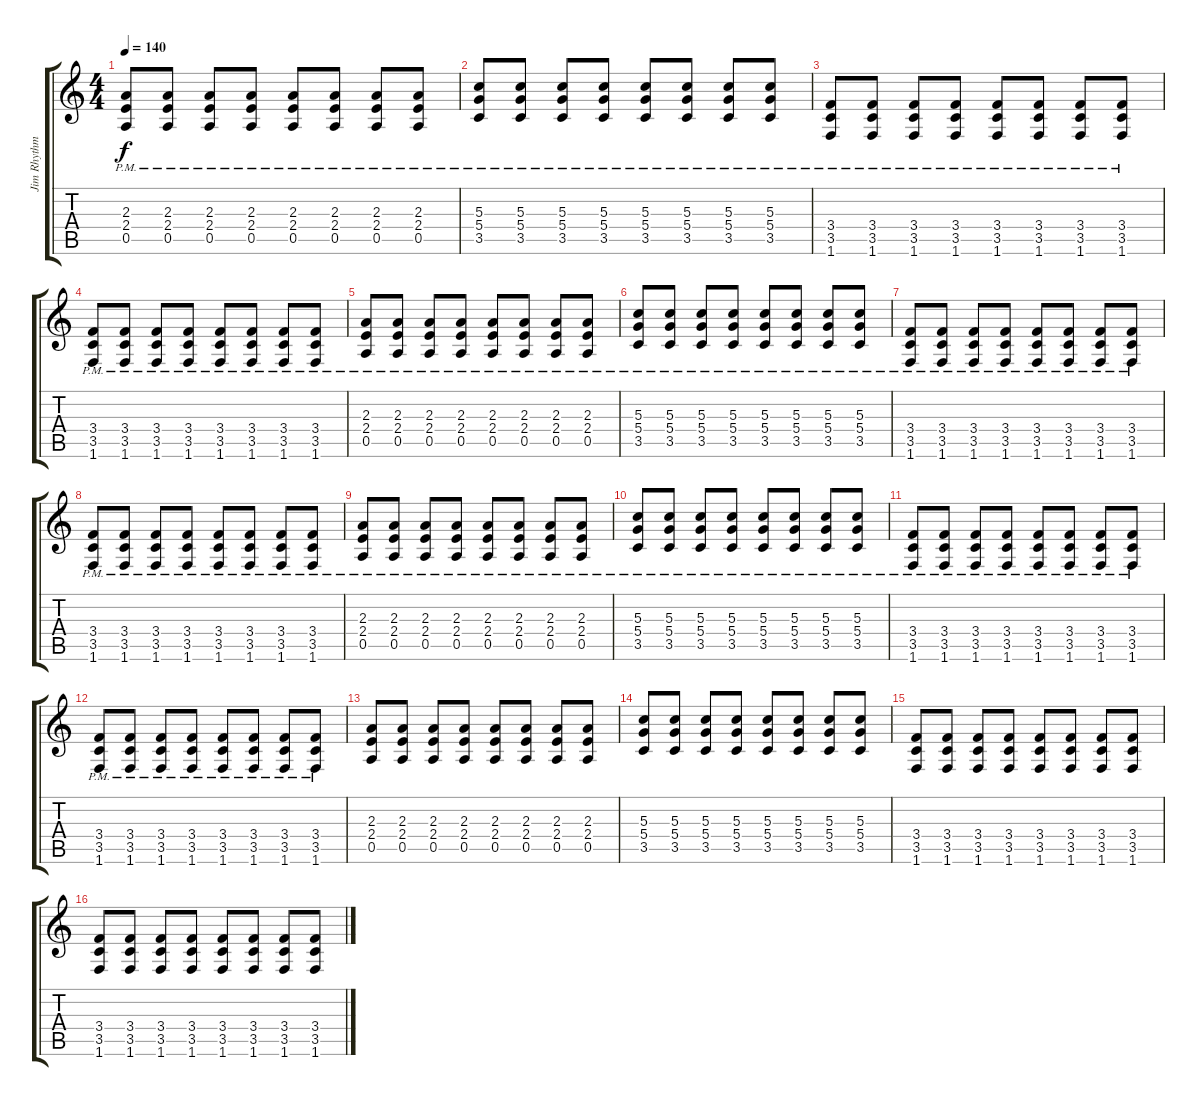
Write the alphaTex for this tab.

\track ("Jim Rhythm 1" "Jim Rhythm") {instrument distortionguitar}
\staff {score tabs}
\tuning (E4 B3 G3 D3 A2 E2) {hide}
\ts (4 4)
\tempo 140
\clef g2
\ks c
(2.3{pm} 2.4{pm} 0.5{pm}).8{dy f} (2.3{pm} 2.4{pm} 0.5{pm}).8 (2.3{pm} 2.4{pm} 0.5{pm}).8 (2.3{pm} 2.4{pm} 0.5{pm}).8 (2.3{pm} 2.4{pm} 0.5{pm}).8 (2.3{pm} 2.4{pm} 0.5{pm}).8 (2.3{pm} 2.4{pm} 0.5{pm}).8 (2.3{pm} 2.4{pm} 0.5{pm}).8 |
(5.3{pm} 5.4{pm} 3.5{pm}).8 (5.3{pm} 5.4{pm} 3.5{pm}).8 (5.3{pm} 5.4{pm} 3.5{pm}).8 (5.3{pm} 5.4{pm} 3.5{pm}).8 (5.3{pm} 5.4{pm} 3.5{pm}).8 (5.3{pm} 5.4{pm} 3.5{pm}).8 (5.3{pm} 5.4{pm} 3.5{pm}).8 (5.3{pm} 5.4{pm} 3.5{pm}).8 |
(3.4{pm} 3.5{pm} 1.6{pm}).8 (3.4{pm} 3.5{pm} 1.6{pm}).8 (3.4{pm} 3.5{pm} 1.6{pm}).8 (3.4{pm} 3.5{pm} 1.6{pm}).8 (3.4{pm} 3.5{pm} 1.6{pm}).8 (3.4{pm} 3.5{pm} 1.6{pm}).8 (3.4{pm} 3.5{pm} 1.6{pm}).8 (3.4{pm} 3.5{pm} 1.6{pm}).8 |
(3.4{pm} 3.5{pm} 1.6{pm}).8 (3.4{pm} 3.5{pm} 1.6{pm}).8 (3.4{pm} 3.5{pm} 1.6{pm}).8 (3.4{pm} 3.5{pm} 1.6{pm}).8 (3.4{pm} 3.5{pm} 1.6{pm}).8 (3.4{pm} 3.5{pm} 1.6{pm}).8 (3.4{pm} 3.5{pm} 1.6{pm}).8 (3.4{pm} 3.5{pm} 1.6{pm}).8 |
(2.3{pm} 2.4{pm} 0.5{pm}).8 (2.3{pm} 2.4{pm} 0.5{pm}).8 (2.3{pm} 2.4{pm} 0.5{pm}).8 (2.3{pm} 2.4{pm} 0.5{pm}).8 (2.3{pm} 2.4{pm} 0.5{pm}).8 (2.3{pm} 2.4{pm} 0.5{pm}).8 (2.3{pm} 2.4{pm} 0.5{pm}).8 (2.3{pm} 2.4{pm} 0.5{pm}).8 |
(5.3{pm} 5.4{pm} 3.5{pm}).8 (5.3{pm} 5.4{pm} 3.5{pm}).8 (5.3{pm} 5.4{pm} 3.5{pm}).8 (5.3{pm} 5.4{pm} 3.5{pm}).8 (5.3{pm} 5.4{pm} 3.5{pm}).8 (5.3{pm} 5.4{pm} 3.5{pm}).8 (5.3{pm} 5.4{pm} 3.5{pm}).8 (5.3{pm} 5.4{pm} 3.5{pm}).8 |
(3.4{pm} 3.5{pm} 1.6{pm}).8 (3.4{pm} 3.5{pm} 1.6{pm}).8 (3.4{pm} 3.5{pm} 1.6{pm}).8 (3.4{pm} 3.5{pm} 1.6{pm}).8 (3.4{pm} 3.5{pm} 1.6{pm}).8 (3.4{pm} 3.5{pm} 1.6{pm}).8 (3.4{pm} 3.5{pm} 1.6{pm}).8 (3.4{pm} 3.5{pm} 1.6{pm}).8 |
(3.4{pm} 3.5{pm} 1.6{pm}).8 (3.4{pm} 3.5{pm} 1.6{pm}).8 (3.4{pm} 3.5{pm} 1.6{pm}).8 (3.4{pm} 3.5{pm} 1.6{pm}).8 (3.4{pm} 3.5{pm} 1.6{pm}).8 (3.4{pm} 3.5{pm} 1.6{pm}).8 (3.4{pm} 3.5{pm} 1.6{pm}).8 (3.4{pm} 3.5{pm} 1.6{pm}).8 |
(2.3{pm} 2.4{pm} 0.5{pm}).8 (2.3{pm} 2.4{pm} 0.5{pm}).8 (2.3{pm} 2.4{pm} 0.5{pm}).8 (2.3{pm} 2.4{pm} 0.5{pm}).8 (2.3{pm} 2.4{pm} 0.5{pm}).8 (2.3{pm} 2.4{pm} 0.5{pm}).8 (2.3{pm} 2.4{pm} 0.5{pm}).8 (2.3{pm} 2.4{pm} 0.5{pm}).8 |
(5.3{pm} 5.4{pm} 3.5{pm}).8 (5.3{pm} 5.4{pm} 3.5{pm}).8 (5.3{pm} 5.4{pm} 3.5{pm}).8 (5.3{pm} 5.4{pm} 3.5{pm}).8 (5.3{pm} 5.4{pm} 3.5{pm}).8 (5.3{pm} 5.4{pm} 3.5{pm}).8 (5.3{pm} 5.4{pm} 3.5{pm}).8 (5.3{pm} 5.4{pm} 3.5{pm}).8 |
(3.4{pm} 3.5{pm} 1.6{pm}).8 (3.4{pm} 3.5{pm} 1.6{pm}).8 (3.4{pm} 3.5{pm} 1.6{pm}).8 (3.4{pm} 3.5{pm} 1.6{pm}).8 (3.4{pm} 3.5{pm} 1.6{pm}).8 (3.4{pm} 3.5{pm} 1.6{pm}).8 (3.4{pm} 3.5{pm} 1.6{pm}).8 (3.4{pm} 3.5{pm} 1.6{pm}).8 |
(3.4{pm} 3.5{pm} 1.6{pm}).8 (3.4{pm} 3.5{pm} 1.6{pm}).8 (3.4{pm} 3.5{pm} 1.6{pm}).8 (3.4{pm} 3.5{pm} 1.6{pm}).8 (3.4{pm} 3.5{pm} 1.6{pm}).8 (3.4{pm} 3.5{pm} 1.6{pm}).8 (3.4{pm} 3.5{pm} 1.6{pm}).8 (3.4{pm} 3.5{pm} 1.6{pm}).8 |
(2.3 2.4 0.5).8 (2.3 2.4 0.5).8 (2.3 2.4 0.5).8 (2.3 2.4 0.5).8 (2.3 2.4 0.5).8 (2.3 2.4 0.5).8 (2.3 2.4 0.5).8 (2.3 2.4 0.5).8 |
(5.3 5.4 3.5).8 (5.3 5.4 3.5).8 (5.3 5.4 3.5).8 (5.3 5.4 3.5).8 (5.3 5.4 3.5).8 (5.3 5.4 3.5).8 (5.3 5.4 3.5).8 (5.3 5.4 3.5).8 |
(3.4 3.5 1.6).8 (3.4 3.5 1.6).8 (3.4 3.5 1.6).8 (3.4 3.5 1.6).8 (3.4 3.5 1.6).8 (3.4 3.5 1.6).8 (3.4 3.5 1.6).8 (3.4 3.5 1.6).8 |
(3.4 3.5 1.6).8 (3.4 3.5 1.6).8 (3.4 3.5 1.6).8 (3.4 3.5 1.6).8 (3.4 3.5 1.6).8 (3.4 3.5 1.6).8 (3.4 3.5 1.6).8 (3.4 3.5 1.6).8
